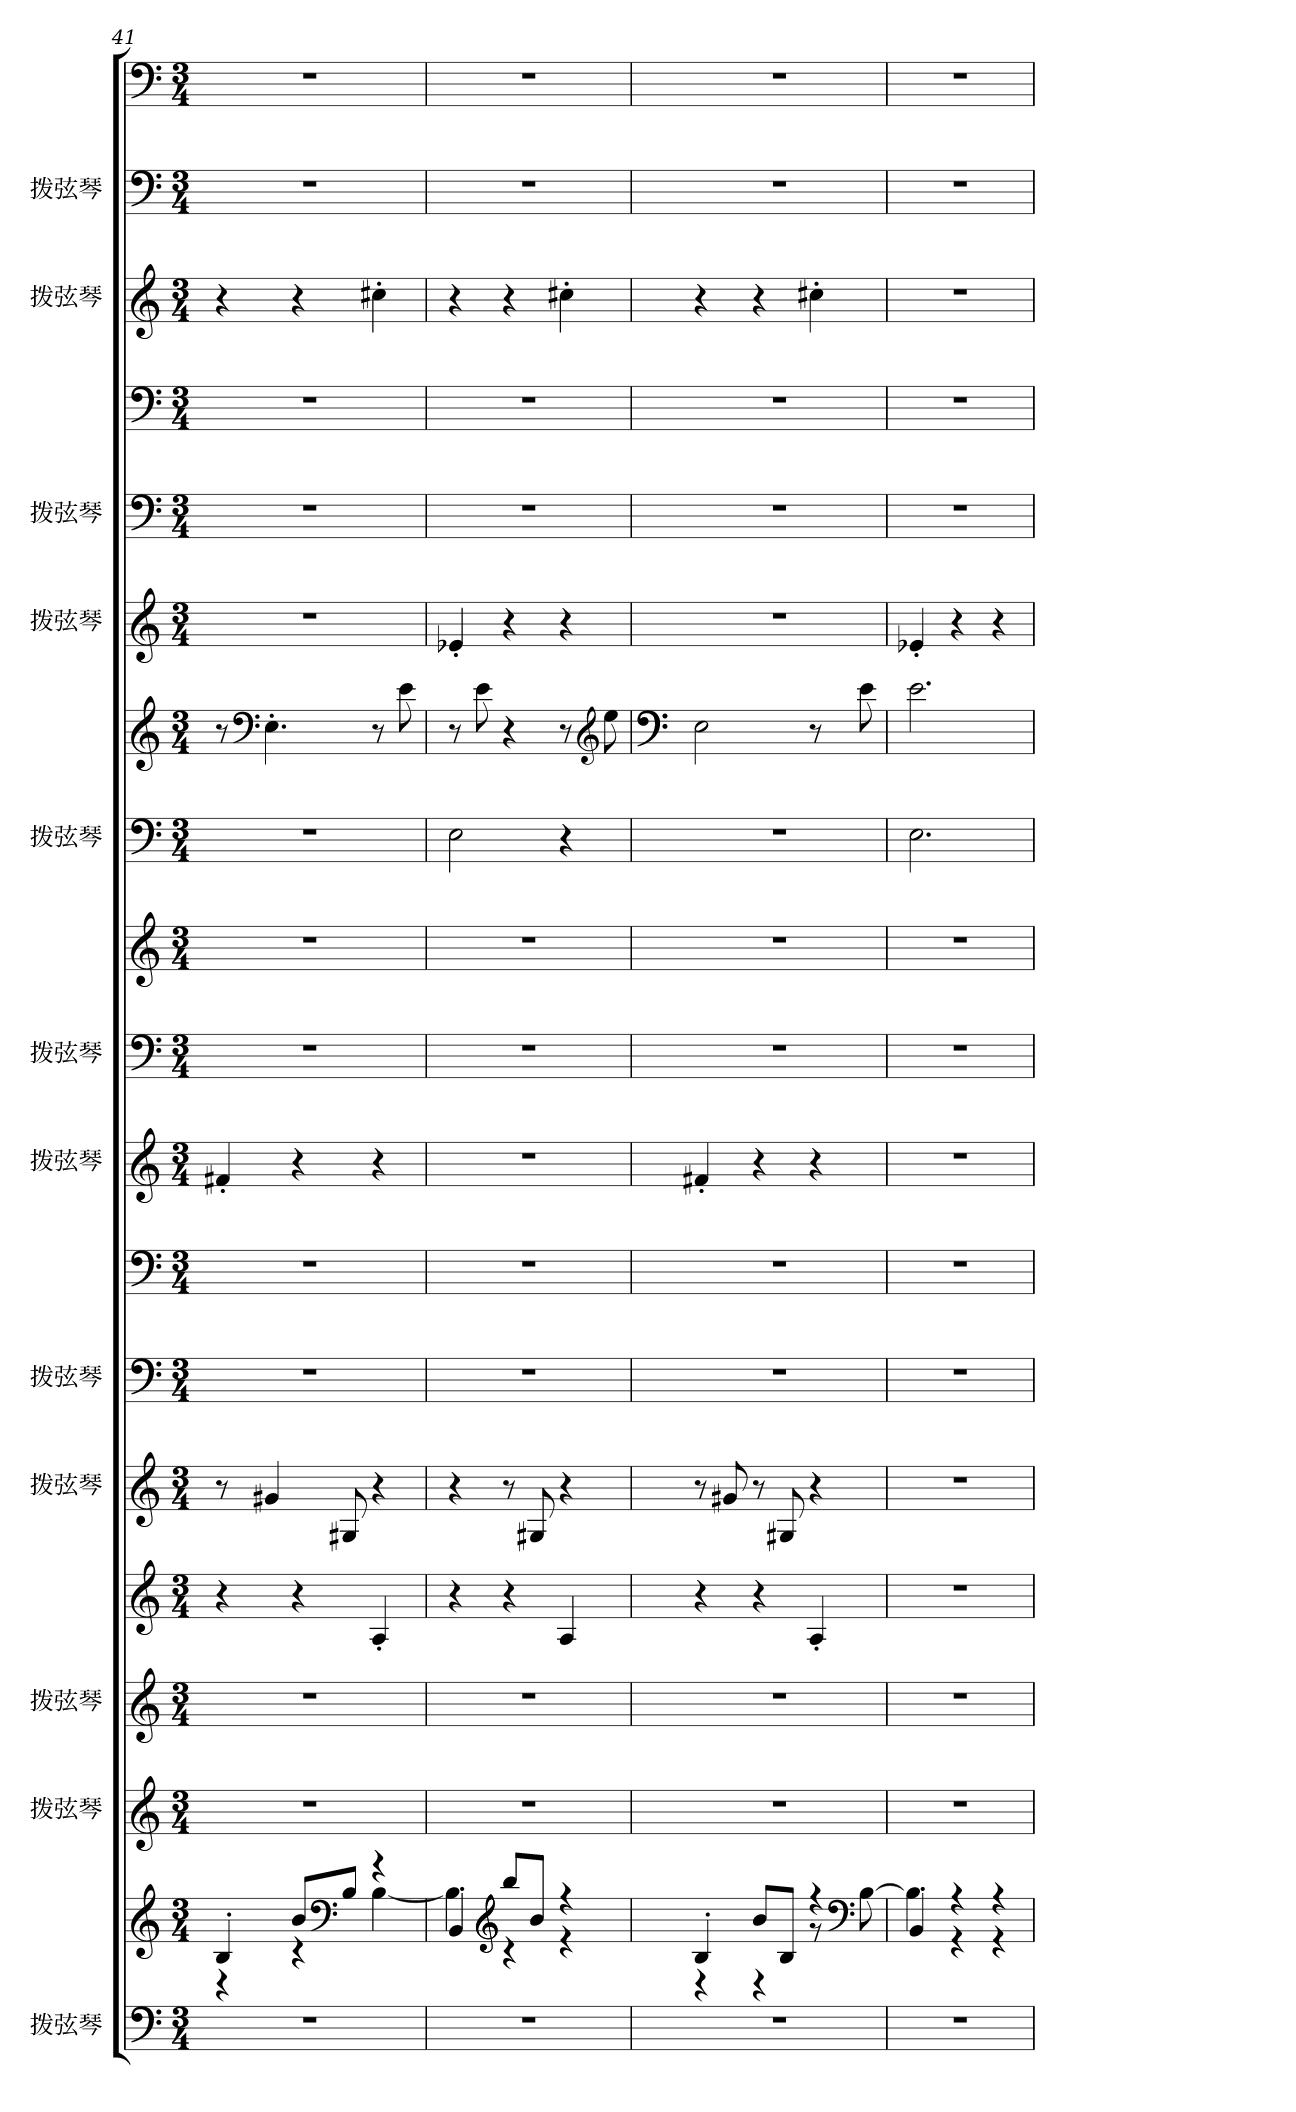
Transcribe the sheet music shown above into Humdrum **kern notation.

**kern	**kern	**kern	**kern	**kern	**kern	**kern	**kern	**kern	**kern	**kern	**kern	**kern	**kern	**kern	**kern	**kern	**kern	**kern
*part12	*part12	*part11	*part10	*part10	*part9	*part8	*part8	*part7	*part6	*part6	*part5	*part5	*part4	*part3	*part3	*part2	*part1	*part1
*staff19	*staff18	*staff17	*staff16	*staff15	*staff14	*staff13	*staff12	*staff11	*staff10	*staff9	*staff8	*staff7	*staff6	*staff5	*staff4	*staff3	*staff2	*staff1
*I"拨弦琴	*	*I"拨弦琴	*I"拨弦琴	*	*I"拨弦琴	*I"拨弦琴	*	*I"拨弦琴	*I"拨弦琴	*	*I"拨弦琴	*	*I"拨弦琴	*I"拨弦琴	*	*I"拨弦琴	*I"拨弦琴	*
!!LO:PB:g=z
*clefF4	*clefG2	*clefG2	*clefG2	*clefG2	*clefG2	*clefF4	*clefF4	*clefG2	*clefF4	*clefG2	*clefF4	*clefG2	*clefG2	*clefF4	*clefF4	*clefG2	*clefF4	*clefF4
*k[]	*k[]	*k[]	*k[]	*k[]	*k[]	*k[]	*k[]	*k[]	*k[]	*k[]	*k[]	*k[]	*k[]	*k[]	*k[]	*k[]	*k[]	*k[]
*M3/4	*M3/4	*M3/4	*M3/4	*M3/4	*M3/4	*M3/4	*M3/4	*M3/4	*M3/4	*M3/4	*M3/4	*M3/4	*M3/4	*M3/4	*M3/4	*M3/4	*M3/4	*M3/4
=41	=41	=41	=41	=41	=41	=41	=41	=41	=41	=41	=41	=41	=41	=41	=41	=41	=41	=41
*	*^	*	*	*	*	*	*	*	*	*	*	*	*	*	*	*	*	*
2.r	4B'/	4r	2.r	2.r	4r	8r	2.r	2.r	4f#X'/	2.r	2.r	2.r	8r	2.r	2.r	2.r	4r	2.r	2.r
*	*	*	*	*	*	*	*	*	*	*	*	*	*clefF4	*	*	*	*	*	*
.	.	.	.	.	.	4g#X/	.	.	.	.	.	.	4.E'\	.	.	.	.	.	.
.	8b/L	4r	.	.	4r	.	.	.	4r	.	.	.	.	.	.	.	4r	.	.
*	*clefF4	*	*	*	*	*	*	*	*	*	*	*	*	*	*	*	*	*	*
.	8B/J	.	.	.	.	8G#X/	.	.	.	.	.	.	.	.	.	.	.	.	.
.	4r	[4B\	.	.	4A'/	4r	.	.	4r	.	.	.	8r	.	.	.	4cc#X'\	.	.
.	.	.	.	.	.	.	.	.	.	.	.	.	8e\	.	.	.	.	.	.
=42	=42	=42	=42	=42	=42	=42	=42	=42	=42	=42	=42	=42	=42	=42	=42	=42	=42	=42	=42
2.r	4BB'/	4B\]	2.r	2.r	4r	4r	2.r	2.r	2.r	2.r	2.r	2E\	8r	4e-X'/	2.r	2.r	4r	2.r	2.r
.	.	.	.	.	.	.	.	.	.	.	.	.	8e\	.	.	.	.	.	.
*	*clefG2	*	*	*	*	*	*	*	*	*	*	*	*	*	*	*	*	*	*
.	8bb/L	4r	.	.	4r	8r	.	.	.	.	.	.	4r	4r	.	.	4r	.	.
.	8b/J	.	.	.	.	8G#X/	.	.	.	.	.	.	.	.	.	.	.	.	.
.	4r	4r	.	.	4A/	4r	.	.	.	.	.	4r	8r	4r	.	.	4cc#X'\	.	.
*	*	*	*	*	*	*	*	*	*	*	*	*	*clefG2	*	*	*	*	*	*
.	.	.	.	.	.	.	.	.	.	.	.	.	8ee\	.	.	.	.	.	.
=43	=43	=43	=43	=43	=43	=43	=43	=43	=43	=43	=43	=43	=43	=43	=43	=43	=43	=43	=43
*	*	*	*	*	*	*	*	*	*	*	*	*	*clefF4	*	*	*	*	*	*
2.r	4B'/	4r	2.r	2.r	4r	8r	2.r	2.r	4f#X'/	2.r	2.r	2.r	2E\	2.r	2.r	2.r	4r	2.r	2.r
.	.	.	.	.	.	8g#X/	.	.	.	.	.	.	.	.	.	.	.	.	.
.	8b/L	4r	.	.	4r	8r	.	.	4r	.	.	.	.	.	.	.	4r	.	.
.	8B/J	.	.	.	.	8G#X/	.	.	.	.	.	.	.	.	.	.	.	.	.
.	4r	8r	.	.	4A'/	4r	.	.	4r	.	.	.	8r	.	.	.	4cc#X'\	.	.
*	*clefF4	*	*	*	*	*	*	*	*	*	*	*	*	*	*	*	*	*	*
.	.	[8B\	.	.	.	.	.	.	.	.	.	.	8e\	.	.	.	.	.	.
=44	=44	=44	=44	=44	=44	=44	=44	=44	=44	=44	=44	=44	=44	=44	=44	=44	=44	=44	=44
2.r	4BB'/	4B\]	2.r	2.r	2.r	2.r	2.r	2.r	2.r	2.r	2.r	2.E\	2.e\	4e-X'/	2.r	2.r	2.r	2.r	2.r
.	4r	4r	.	.	.	.	.	.	.	.	.	.	.	4r	.	.	.	.	.
.	4r	4r	.	.	.	.	.	.	.	.	.	.	.	4r	.	.	.	.	.
*	*v	*v	*	*	*	*	*	*	*	*	*	*	*	*	*	*	*	*	*
=	=	=	=	=	=	=	=	=	=	=	=	=	=	=	=	=	=	=
*-	*-	*-	*-	*-	*-	*-	*-	*-	*-	*-	*-	*-	*-	*-	*-	*-	*-	*-
